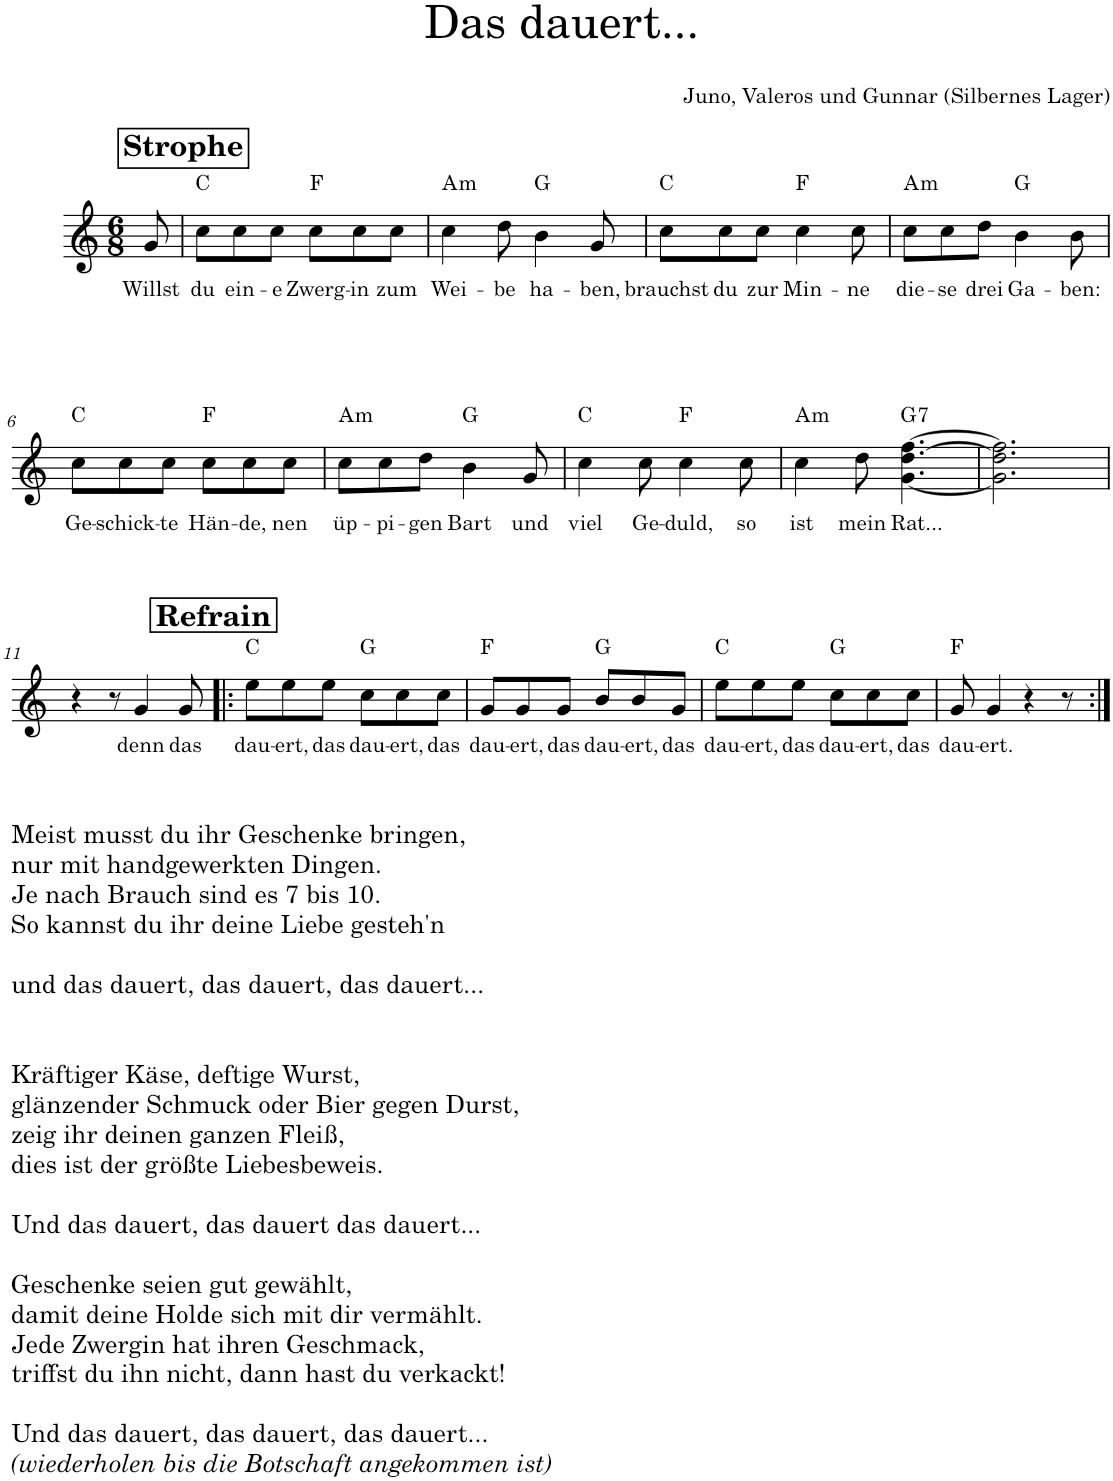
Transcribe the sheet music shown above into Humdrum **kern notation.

**kern	**text	**harte
*part1	*part1	*part1
*staff1	*staff1	*
*I"Voice	*	*
*I'Vo.	*	*
*clefG2	*	*
*k[]	*	*
*M6/8	*	*
=1	=1	=1
!	!LO:LY:b	!
8g/	Willst	.
!!LO:REH:place=s1:a:B:cj:fs=14:t=Strophe
=2	=2	=2
!	!LO:LY:b	!
8cc\L	du	C:maj
!	!LO:LY:b	!
8cc\	ein-	.
!	!LO:LY:b	!
8cc\J	-e	.
!	!LO:LY:b	!
8cc\L	Zwerg-	F:maj
!	!LO:LY:b	!
8cc\	-in	.
!	!LO:LY:b	!
8cc\J	zum	.
=3	=3	=3
!	!LO:LY:b	!LO:H:kt=m
4cc\	Wei-	A:min
!	!LO:LY:b	!
8dd\	-be	.
!	!LO:LY:b	!
4b\	ha-	G:maj
!	!LO:LY:b	!
8g/	-ben,	.
=4	=4	=4
!	!LO:LY:b	!
8cc\L	brauchst	C:maj
!	!LO:LY:b	!
8cc\	du	.
!	!LO:LY:b	!
8cc\J	zur	.
!	!LO:LY:b	!
4cc\	Min-	F:maj
!	!LO:LY:b	!
8cc\	-ne	.
=5	=5	=5
!	!LO:LY:b	!LO:H:kt=m
8cc\L	die-	A:min
!	!LO:LY:b	!
8cc\	-se	.
!	!LO:LY:b	!
8dd\J	drei	.
!	!LO:LY:b	!
4b\	Ga-	G:maj
!	!LO:LY:b	!
8b\	-ben:	.
!!LO:LB:g=z
=6	=6	=6
!	!LO:LY:b	!
8cc\L	Ge-	C:maj
!	!LO:LY:b	!
8cc\	-schick-	.
!	!LO:LY:b	!
8cc\J	-te	.
!	!LO:LY:b	!
8cc\L	Hän-	F:maj
!	!LO:LY:b	!
8cc\	-de,	.
!	!LO:LY:b	!
8cc\J	nen	.
=7	=7	=7
!	!LO:LY:b	!LO:H:kt=m
8cc\L	üp-	A:min
!	!LO:LY:b	!
8cc\	-pi-	.
!	!LO:LY:b	!
8dd\J	-gen	.
!	!LO:LY:b	!
4b\	Bart	G:maj
!	!LO:LY:b	!
8g/	und	.
=8	=8	=8
!	!LO:LY:b	!
4cc\	viel	C:maj
!	!LO:LY:b	!
8cc\	Ge-	.
!	!LO:LY:b	!
4cc\	-duld,	F:maj
!	!LO:LY:b	!
8cc\	so	.
=9	=9	=9
!	!LO:LY:b	!LO:H:kt=m
4cc\	ist	A:min
!	!LO:LY:b	!
8dd\	mein	.
!	!LO:LY:b	!LO:H:kt=7
[4.g\ [4.dd\ [4.ff\	Rat...	G:7
=10	=10	=10
2.g\] 2.dd\] 2.ff\]	.	.
!!LO:LB:g=z
=11	=11	=11
!LO:TX:b:t=Meist musst du ihr Geschenke bringen,	!	!
!LO:TX:b:t=nur mit handgewerkten Dingen.	!	!
!LO:TX:b:t=Je nach Brauch sind es 7 bis 10.	!	!
!LO:TX:b:t=So kannst du ihr deine Liebe gesteh'n	!	!
!LO:TX:b:t=und das dauert, das dauert, das dauert...	!	!
!LO:TX:b:t=Kräftiger Käse, deftige Wurst,	!	!
!LO:TX:b:t=glänzender Schmuck oder Bier gegen Durst,	!	!
!LO:TX:b:t=zeig ihr deinen ganzen Fleiß,	!	!
!LO:TX:b:t=dies ist der größte Liebesbeweis.	!	!
!LO:TX:b:t=Und das dauert, das dauert das dauert...	!	!
!LO:TX:b:t=Geschenke seien gut gewählt,	!	!
!LO:TX:b:t=damit deine Holde sich mit dir vermählt.	!	!
!LO:TX:b:t=Jede Zwergin hat ihren Geschmack,	!	!
!LO:TX:b:t=triffst du ihn nicht, dann hast du verkackt!	!	!
!LO:TX:b:t=Und das dauert, das dauert, das dauert...	!	!
!LO:TX:b:i:t=(wiederholen bis die Botschaft angekommen ist)	!	!
4r	.	.
8r	.	.
!	!LO:LY:b	!
4g/	denn	.
!	!LO:LY:b	!
8g/	das	.
!!LO:REH:place=s1:a:B:cj:fs=14:t=Refrain
=12!|:	=12!|:	=12!|:
!	!LO:LY:b	!
8ee\L	dau-	C:maj
!	!LO:LY:b	!
8ee\	-ert,	.
!	!LO:LY:b	!
8ee\J	das	.
!	!LO:LY:b	!
8cc\L	dau-	G:maj
!	!LO:LY:b	!
8cc\	-ert,	.
!	!LO:LY:b	!
8cc\J	das	.
=13	=13	=13
!	!LO:LY:b	!
8g/L	dau-	F:maj
!	!LO:LY:b	!
8g/	-ert,	.
!	!LO:LY:b	!
8g/J	das	.
!	!LO:LY:b	!
8b/L	dau-	G:maj
!	!LO:LY:b	!
8b/	-ert,	.
!	!LO:LY:b	!
8g/J	das	.
=14	=14	=14
!	!LO:LY:b	!
8ee\L	dau-	C:maj
!	!LO:LY:b	!
8ee\	-ert,	.
!	!LO:LY:b	!
8ee\J	das	.
!	!LO:LY:b	!
8cc\L	dau-	G:maj
!	!LO:LY:b	!
8cc\	-ert,	.
!	!LO:LY:b	!
8cc\J	das	.
=15	=15	=15
!	!LO:LY:b	!
8g/	dau-	F:maj
!	!LO:LY:b	!
4g/	-ert.	.
4r	.	.
8r	.	.
=:|!	=:|!	=:|!
*-	*-	*-
